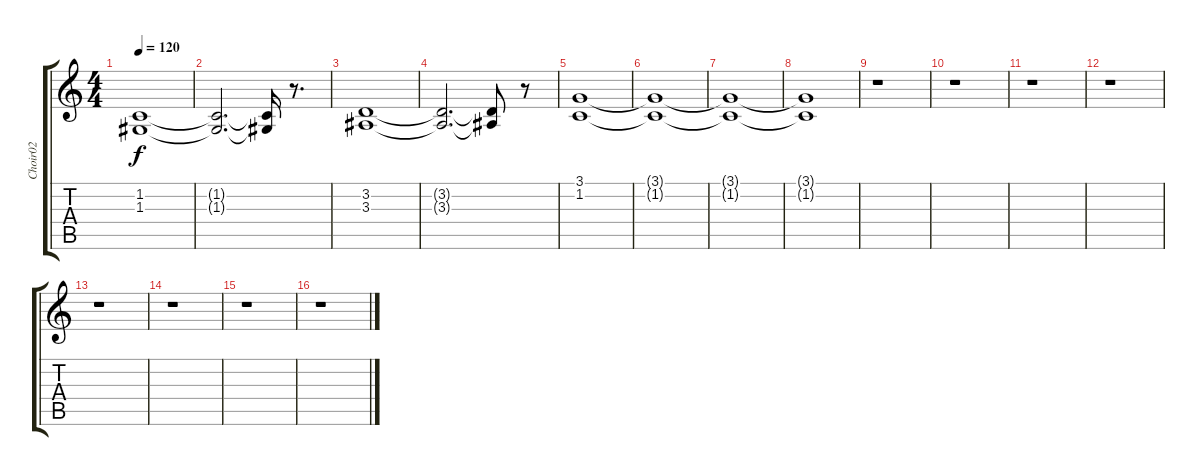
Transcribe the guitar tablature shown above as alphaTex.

\track ("Choir02" "Choir02") {instrument choiraahs}
\staff {score tabs}
\tuning (E4 B3 G3 D3 A2 E2) {hide}
\ts (4 4)
\tempo 120
\clef g2
\ks c
(1.2 1.3).1{dy f} |
(1.2{t} 1.3{t}).2{d} (1.2{t} 1.3{t}).16 r.8{d} |
(3.2 3.3).1 |
(3.2{t} 3.3{t}).2{d} (3.2{t} 3.3{t}).8 r.8 |
(3.1 1.2).1 |
(3.1{t} 1.2{t}).1 |
(3.1{t} 1.2{t}).1 |
(3.1{t} 1.2{t}).1 |
r.1 |
r.1 |
r.1 |
r.1 |
r.1 |
r.1 |
r.1 |
r.1
